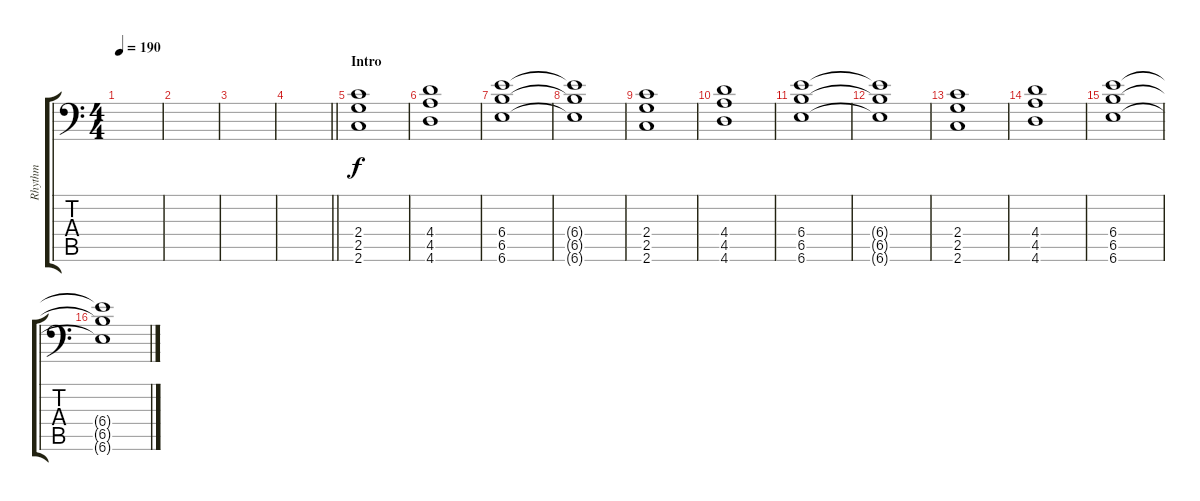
\track ("Rhythm" "Rhythm") {instrument distortionguitar}
\staff {score tabs}
\tuning (C4 G3 Eb3 Bb2 F2 Bb1) {hide}
\ts (4 4)
\tempo 190
\clef f4
\ks c
|
|
|
\barLineRight lightlight
|
\section ("" "Intro")
(2.4 2.5 2.6).1 |
(4.4 4.5 4.6).1 |
(6.4 6.5 6.6).1 |
(6.4{t} 6.5{t} 6.6{t}).1 |
(2.4 2.5 2.6).1 |
(4.4 4.5 4.6).1 |
(6.4 6.5 6.6).1 |
(6.4{t} 6.5{t} 6.6{t}).1 |
(2.4 2.5 2.6).1 |
(4.4 4.5 4.6).1 |
(6.4 6.5 6.6).1 |
(6.4{t} 6.5{t} 6.6{t}).1
